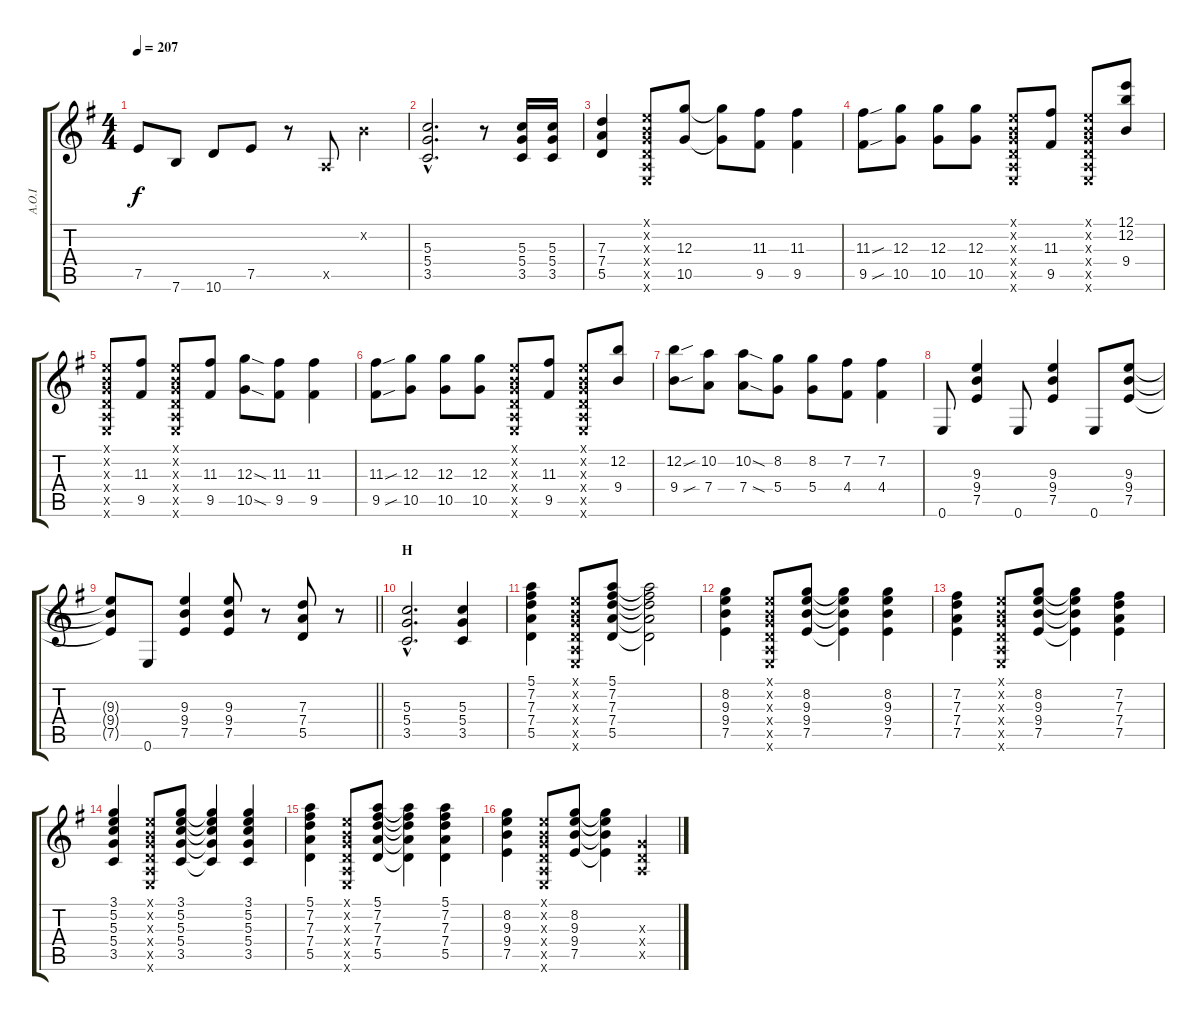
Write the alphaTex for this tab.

\track ("A.O.I" "A.O.I") {instrument distortionguitar}
\staff {score tabs}
\tuning (E4 B3 G3 D3 A2 E2) {hide}
\ts (4 4)
\tempo 207
\clef g2
\ks eminor
7.5.8{dy f} 7.6.8 10.6.8 7.5.8 r.8 0.5{x}.8 0.2{x}.4 |
(5.3{hac} 5.4{hac} 3.5{hac}).2{d} r.8 (5.3 5.4 3.5).16 (5.3 5.4 3.5).16 |
(7.3 7.4 5.5).4 (0.1{x} 0.2{x} 0.3{x} 0.4{x} 0.5{x} 0.6{x}).8 (12.3 10.5).8 (12.3{t} 10.5{t}).8 (11.3 9.5).8 (11.3 9.5).4 |
(11.3{sou} 9.5{sou}).8 (12.3 10.5).8 (12.3 10.5).8 (12.3 10.5).8 (0.1{x} 0.2{x} 0.3{x} 0.4{x} 0.5{x} 0.6{x}).8 (11.3 9.5).8 (0.1{x} 0.2{x} 0.3{x} 0.4{x} 0.5{x} 0.6{x}).8 (12.1 12.2 9.4).8 |
(0.1{x} 0.2{x} 0.3{x} 0.4{x} 0.5{x} 0.6{x}).8 (11.3 9.5).8 (0.1{x} 0.2{x} 0.3{x} 0.4{x} 0.5{x} 0.6{x}).8 (11.3 9.5).8 (12.3{sod} 10.5{sod}).8 (11.3 9.5).8 (11.3 9.5).4 |
(11.3{sou} 9.5{sou}).8 (12.3 10.5).8 (12.3 10.5).8 (12.3 10.5).8 (0.1{x} 0.2{x} 0.3{x} 0.4{x} 0.5{x} 0.6{x}).8 (11.3 9.5).8 (0.1{x} 0.2{x} 0.3{x} 0.4{x} 0.5{x} 0.6{x}).8 (12.2 9.4).8 |
(12.2{sou} 9.4{sou}).8 (10.2 7.4).8 (10.2{sod} 7.4{sod}).8 (8.2 5.4).8 (8.2 5.4).8 (7.2 4.4).8 (7.2 4.4).4 |
0.6.8 (9.3 9.4 7.5).4 0.6.8 (9.3 9.4 7.5).4 0.6.8 (9.3 9.4 7.5).8 |
\barLineRight lightlight
(9.3{t} 9.4{t} 7.5{t}).8 0.6.8 (9.3 9.4 7.5).4 (9.3 9.4 7.5).8 r.8 (7.3 7.4 5.5).8 r.8 |
\section ("" "H")
(5.3{hac} 5.4{hac} 3.5{hac}).2{d volume 10 balance 12 instrument distortionguitar} (5.3 5.4 3.5).4 |
(5.1 7.2 7.3 7.4 5.5).4 (0.1{x} 0.2{x} 0.3{x} 0.4{x} 0.5{x} 0.6{x}).8 (5.1 7.2 7.3 7.4 5.5).8 (5.1{t} 7.2{t} 7.3{t} 7.4{t} 5.5{t}).2 |
(8.2 9.3 9.4 7.5).4 (0.1{x} 0.2{x} 0.3{x} 0.4{x} 0.5{x} 0.6{x}).8 (8.2 9.3 9.4 7.5).8 (8.2{t} 9.3{t} 9.4{t} 7.5{t}).4 (8.2 9.3 9.4 7.5).4 |
(7.2 7.3 7.4 7.5).4 (0.1{x} 0.2{x} 0.3{x} 0.4{x} 0.5{x} 0.6{x}).8 (8.2 9.3 9.4 7.5).8 (8.2{t} 9.3{t} 9.4{t} 7.5{t}).4 (7.2 7.3 7.4 7.5).4 |
(3.1 5.2 5.3 5.4 3.5).4 (0.1{x} 0.2{x} 0.3{x} 0.4{x} 0.5{x} 0.6{x}).8 (3.1 5.2 5.3 5.4 3.5).8 (3.1{t} 5.2{t} 5.3{t} 5.4{t} 3.5{t}).4 (3.1 5.2 5.3 5.4 3.5).4 |
(5.1 7.2 7.3 7.4 5.5).4 (0.1{x} 0.2{x} 0.3{x} 0.4{x} 0.5{x} 0.6{x}).8 (5.1 7.2 7.3 7.4 5.5).8 (5.1{t} 7.2{t} 7.3{t} 7.4{t} 5.5{t}).4 (5.1 7.2 7.3 7.4 5.5).4 |
(8.2 9.3 9.4 7.5).4 (0.1{x} 0.2{x} 0.3{x} 0.4{x} 0.5{x} 0.6{x}).8 (8.2 9.3 9.4 7.5).8 (8.2{t} 9.3{t} 9.4{t} 7.5{t}).4 (0.3{x} 0.4{x} 0.5{x}).4
